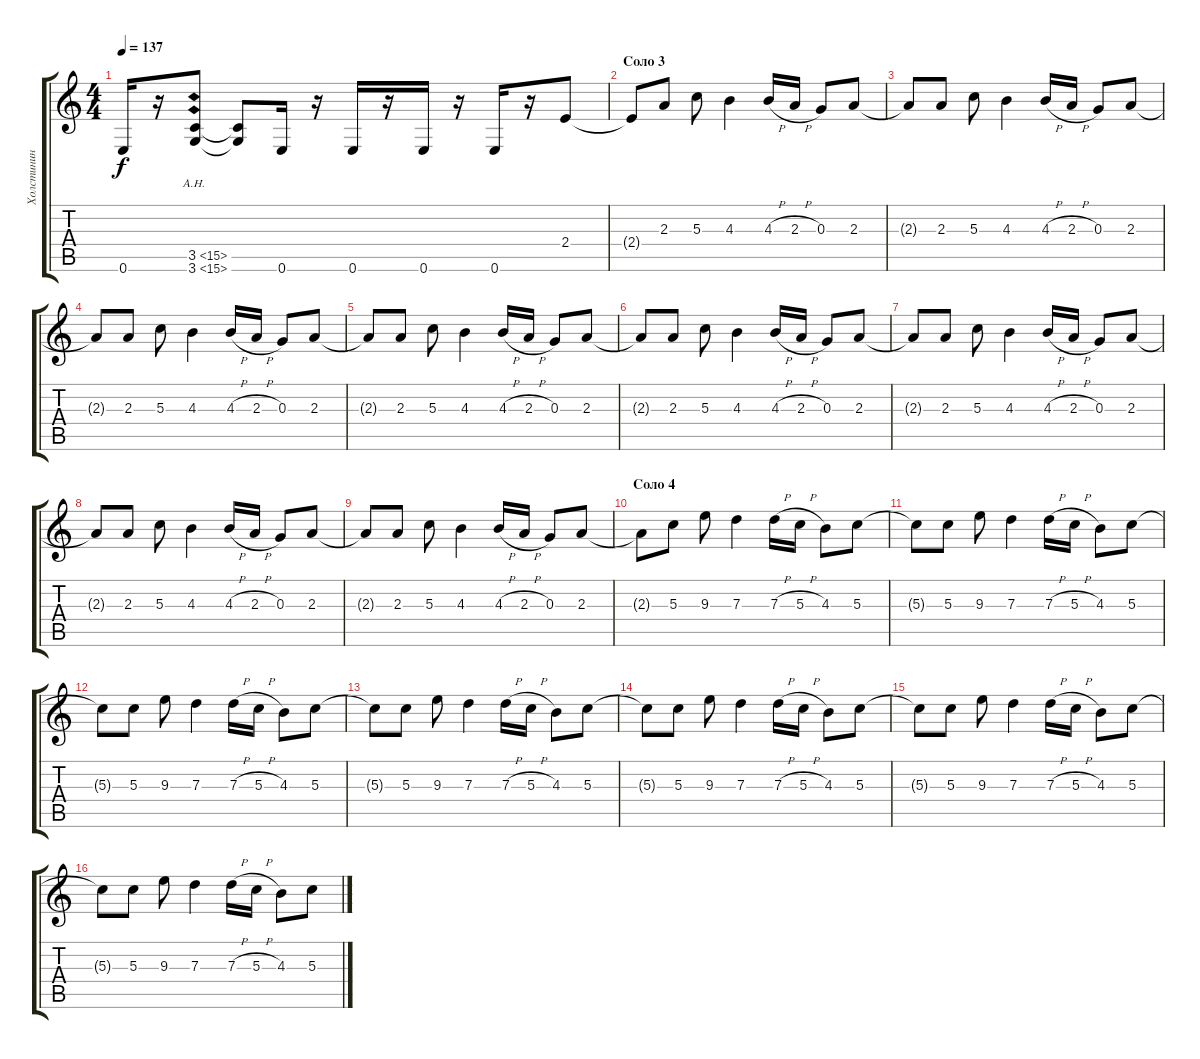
\track ("Холстинин" "Холстинин") {instrument overdrivenguitar}
\staff {score tabs}
\tuning (E4 B3 G3 D3 A2 E2) {hide}
\ts (4 4)
\tempo 137
\clef g2
\ks c
0.6.16{dy f} r.16 (3.5{ah 12} 3.6{ah 12}).8 (3.5{t} 3.6{t}).8 0.6.16 r.16 0.6.16 r.16 0.6.16 r.16 0.6.16 r.16 2.4.8 |
\section ("" "Соло 3")
2.4{t}.8 2.3.8 5.3.8 4.3.4 4.3{h}.16 2.3{h}.16 0.3.8 2.3.8 |
2.3{t}.8 2.3.8 5.3.8 4.3.4 4.3{h}.16 2.3{h}.16 0.3.8 2.3.8 |
2.3{t}.8 2.3.8 5.3.8 4.3.4 4.3{h}.16 2.3{h}.16 0.3.8 2.3.8 |
2.3{t}.8 2.3.8 5.3.8 4.3.4 4.3{h}.16 2.3{h}.16 0.3.8 2.3.8 |
2.3{t}.8 2.3.8 5.3.8 4.3.4 4.3{h}.16 2.3{h}.16 0.3.8 2.3.8 |
2.3{t}.8 2.3.8 5.3.8 4.3.4 4.3{h}.16 2.3{h}.16 0.3.8 2.3.8 |
2.3{t}.8 2.3.8 5.3.8 4.3.4 4.3{h}.16 2.3{h}.16 0.3.8 2.3.8 |
2.3{t}.8 2.3.8 5.3.8 4.3.4 4.3{h}.16 2.3{h}.16 0.3.8 2.3.8 |
\section ("" "Соло 4")
2.3{t}.8 5.3.8 9.3.8 7.3.4 7.3{h}.16 5.3{h}.16 4.3.8 5.3.8 |
5.3{t}.8 5.3.8 9.3.8 7.3.4 7.3{h}.16 5.3{h}.16 4.3.8 5.3.8 |
5.3{t}.8 5.3.8 9.3.8 7.3.4 7.3{h}.16 5.3{h}.16 4.3.8 5.3.8 |
5.3{t}.8 5.3.8 9.3.8 7.3.4 7.3{h}.16 5.3{h}.16 4.3.8 5.3.8 |
5.3{t}.8 5.3.8 9.3.8 7.3.4 7.3{h}.16 5.3{h}.16 4.3.8 5.3.8 |
5.3{t}.8 5.3.8 9.3.8 7.3.4 7.3{h}.16 5.3{h}.16 4.3.8 5.3.8 |
5.3{t}.8 5.3.8 9.3.8 7.3.4 7.3{h}.16 5.3{h}.16 4.3.8 5.3.8
